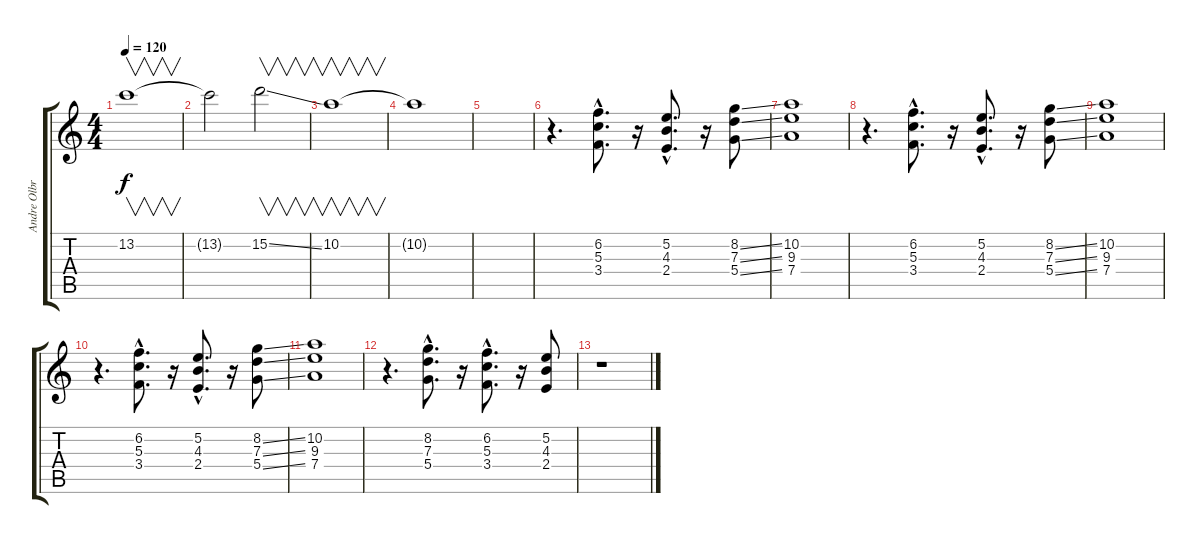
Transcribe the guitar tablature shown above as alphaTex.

\track ("Andre Olbrich" "Andre Olbr") {instrument distortionguitar}
\staff {score tabs}
\tuning (E4 B3 G3 D3 A2 E2) {hide}
\ts (4 4)
\tempo 120
\clef g2
\ks c
13.2.1{v dy f} |
13.2{t}.2 15.2{ss}.2{v} |
10.2.1{v} |
10.2{t}.1 |
|
r.4{d} (6.2{hac} 5.3{hac} 3.4{hac}).8{d} r.16 (5.2{hac} 4.3{hac} 2.4{hac}).8{d} r.16 (8.2{ss} 7.3{ss} 5.4{ss}).8 |
(10.2 9.3 7.4).1 |
r.4{d} (6.2{hac} 5.3{hac} 3.4{hac}).8{d} r.16 (5.2{hac} 4.3{hac} 2.4{hac}).8{d} r.16 (8.2{ss} 7.3{ss} 5.4{ss}).8 |
(10.2 9.3 7.4).1 |
r.4{d} (6.2{hac} 5.3{hac} 3.4{hac}).8{d} r.16 (5.2{hac} 4.3{hac} 2.4{hac}).8{d} r.16 (8.2{ss} 7.3{ss} 5.4{ss}).8 |
(10.2 9.3 7.4).1 |
r.4{d} (8.2{hac} 7.3{hac} 5.4{hac}).8{d} r.16 (6.2{hac} 5.3{hac} 3.4{hac}).8{d} r.16 (5.2 4.3 2.4).8 |
r.1
